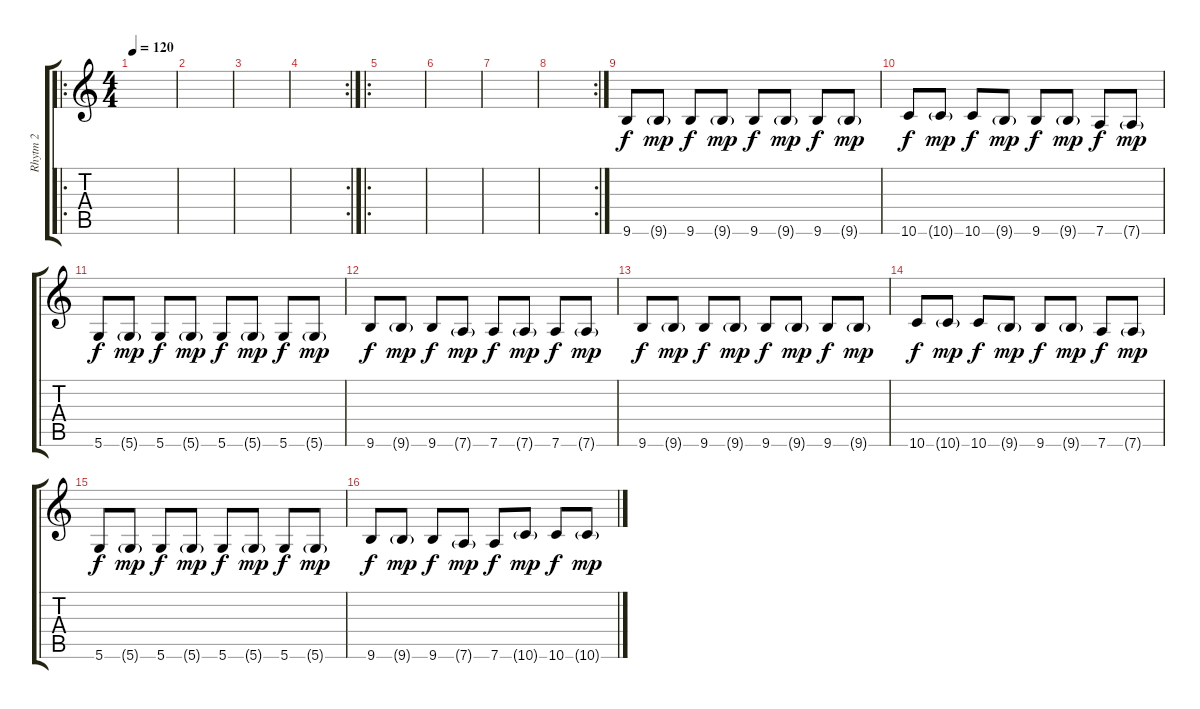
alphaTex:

\track ("Rhytm 2" "Rhytm 2") {instrument acousticguitarnylon}
\staff {score tabs}
\tuning (E4 B3 G3 D3 A2 D2) {hide}
\ro
\ts (4 4)
\tempo 120
\clef g2
\ks c
|
|
|
\rc 2
|
\ro
|
|
|
\rc 2
|
9.6.8 9.6{g}.8{dy mp} 9.6.8{dy f} 9.6{g}.8{dy mp} 9.6.8{dy f} 9.6{g}.8{dy mp} 9.6.8{dy f} 9.6{g}.8{dy mp} |
10.6.8{dy f} 10.6{g}.8{dy mp} 10.6.8{dy f} 9.6{g}.8{dy mp} 9.6.8{dy f} 9.6{g}.8{dy mp} 7.6.8{dy f} 7.6{g}.8{dy mp} |
5.6.8{dy f} 5.6{g}.8{dy mp} 5.6.8{dy f} 5.6{g}.8{dy mp} 5.6.8{dy f} 5.6{g}.8{dy mp} 5.6.8{dy f} 5.6{g}.8{dy mp} |
9.6.8{dy f} 9.6{g}.8{dy mp} 9.6.8{dy f} 7.6{g}.8{dy mp} 7.6.8{dy f} 7.6{g}.8{dy mp} 7.6.8{dy f} 7.6{g}.8{dy mp} |
9.6.8{dy f} 9.6{g}.8{dy mp} 9.6.8{dy f} 9.6{g}.8{dy mp} 9.6.8{dy f} 9.6{g}.8{dy mp} 9.6.8{dy f} 9.6{g}.8{dy mp} |
10.6.8{dy f} 10.6{g}.8{dy mp} 10.6.8{dy f} 9.6{g}.8{dy mp} 9.6.8{dy f} 9.6{g}.8{dy mp} 7.6.8{dy f} 7.6{g}.8{dy mp} |
5.6.8{dy f} 5.6{g}.8{dy mp} 5.6.8{dy f} 5.6{g}.8{dy mp} 5.6.8{dy f} 5.6{g}.8{dy mp} 5.6.8{dy f} 5.6{g}.8{dy mp} |
9.6.8{dy f} 9.6{g}.8{dy mp} 9.6.8{dy f} 7.6{g}.8{dy mp} 7.6.8{dy f} 10.6{g}.8{dy mp} 10.6.8{dy f} 10.6{g}.8{dy mp}
